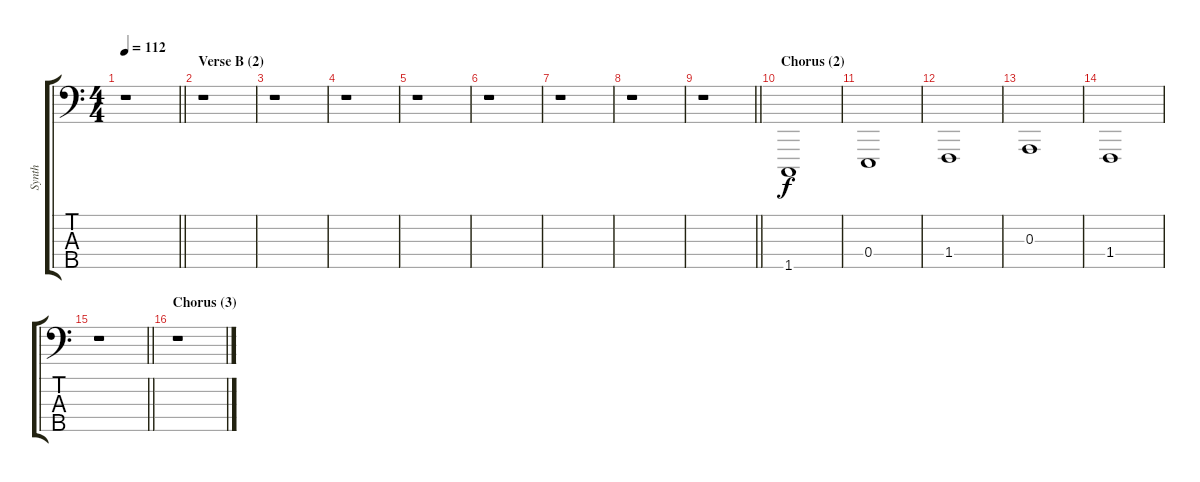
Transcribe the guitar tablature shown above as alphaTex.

\track ("Synth" "Synth") {instrument pad3polysynth}
\staff {score tabs}
\tuning (G2 D2 A1 E1 B0) {hide}
\ts (4 4)
\tempo 112
\clef f4
\barLineRight lightlight
\ks c
r.1{dy f} |
\section ("" "Verse B (2)")
r.1 |
r.1 |
r.1 |
r.1 |
r.1 |
r.1 |
r.1 |
\barLineRight lightlight
r.1 |
\section ("" "Chorus (2)")
1.5.1 |
0.4.1 |
1.4.1 |
0.3.1 |
1.4.1 |
\barLineRight lightlight
r.1 |
\section ("" "Chorus (3)")
r.1
